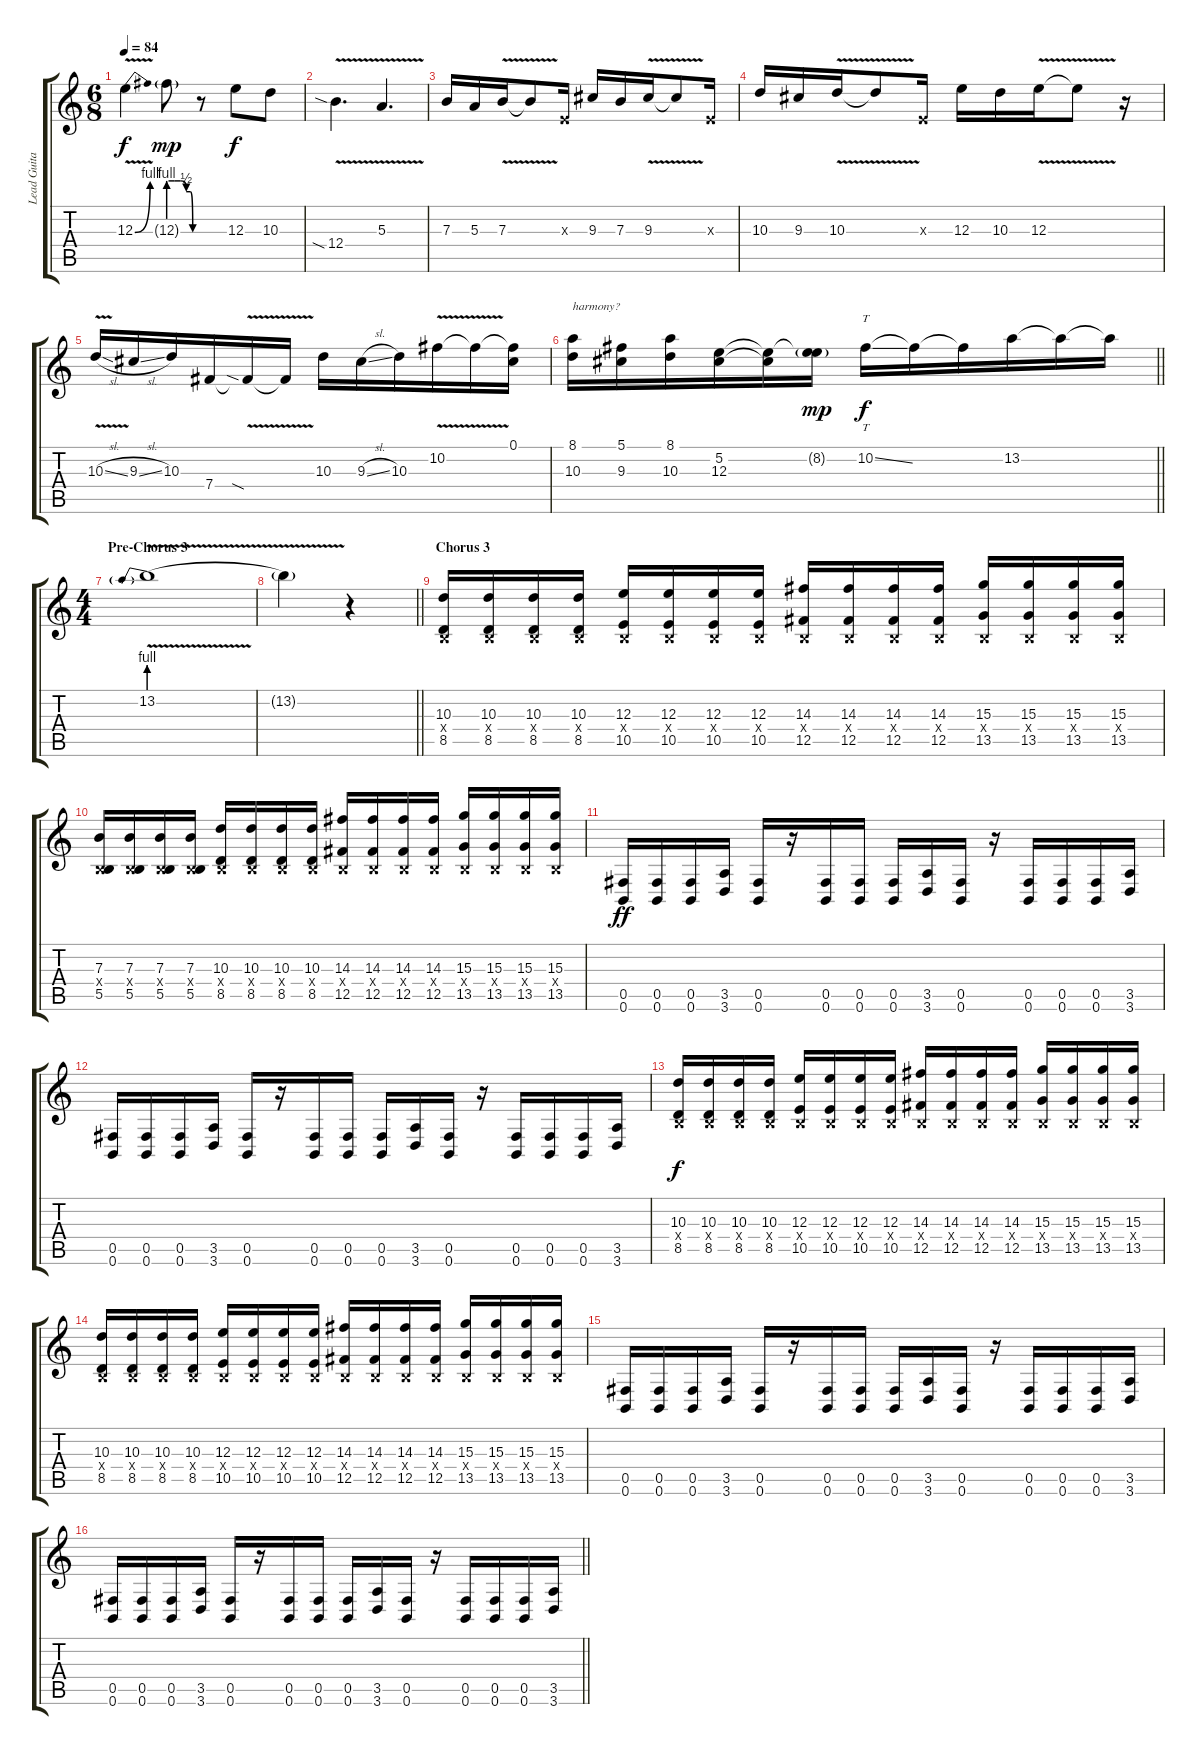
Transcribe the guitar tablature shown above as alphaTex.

\track ("Lead Guitar" "Lead Guita") {instrument distortionguitar}
\staff {score tabs}
\tuning (Db4 Ab3 E3 B2 Gb2 B1) {hide}
\ts (6 8)
\tempo 84
\clef g2
\ks c
12.3{be (bend 0 0 60 4) v}.4{dy f} 12.3{be (custom 0 4 15 4 30 4 44 2 54 2 60 0) g}.8{dy mp} r.8 12.3.8{dy f} 10.3.8 |
12.4{v sia}.4{d} 5.3{v}.4{d} |
7.3.16 5.3.16 7.3{v}.16 7.3{t}.8 0.3{x}.16 9.3.16 7.3.16 9.3{v}.16 9.3{t}.8 0.3{x}.16 |
10.3.16 9.3.16 10.3{v}.16 10.3{t}.8 0.3{x}.16 12.3.16 10.3.16 12.3{v}.16 12.3{t}.8 r.16 |
10.3{v sl}.16 9.3{sl}.16 10.3.16 7.4.16 7.4{v sia t}.16 7.4{t}.16 10.3.16 9.3{sl}.16 10.3.16 10.2{v}.16 10.2{t}.16 (0.1 10.2{t}).16 |
\barLineRight lightlight
(8.1 10.3).16{txt "harmony?"} (5.1 9.3).16 (8.1 10.3).16 (5.2 12.3).16 (5.2{t} 12.3{t}).16 (8.2{g} 12.3{t}).16{dy mp} 10.2{ss}.16{tt dy f} 10.2{t}.16 10.2{t}.16 13.2.16 13.2{t}.16 13.2{t}.16 |
\ts (4 4)
\section ("" "Pre-Chorus 3")
13.2{be (prebend 0 4 60 4) v}.1 |
\barLineRight lightlight
13.2{t}.4 r.4 |
\section ("" "Chorus 3")
(10.3 0.4{x} 8.5).16 (10.3 0.4{x} 8.5).16 (10.3 0.4{x} 8.5).16 (10.3 0.4{x} 8.5).16 (12.3 0.4{x} 10.5).16 (12.3 0.4{x} 10.5).16 (12.3 0.4{x} 10.5).16 (12.3 0.4{x} 10.5).16 (14.3 0.4{x} 12.5).16 (14.3 0.4{x} 12.5).16 (14.3 0.4{x} 12.5).16 (14.3 0.4{x} 12.5).16 (15.3 0.4{x} 13.5).16 (15.3 0.4{x} 13.5).16 (15.3 0.4{x} 13.5).16 (15.3 0.4{x} 13.5).16 |
(7.3 0.4{x} 5.5).16 (7.3 0.4{x} 5.5).16 (7.3 0.4{x} 5.5).16 (7.3 0.4{x} 5.5).16 (10.3 0.4{x} 8.5).16 (10.3 0.4{x} 8.5).16 (10.3 0.4{x} 8.5).16 (10.3 0.4{x} 8.5).16 (14.3 0.4{x} 12.5).16 (14.3 0.4{x} 12.5).16 (14.3 0.4{x} 12.5).16 (14.3 0.4{x} 12.5).16 (15.3 0.4{x} 13.5).16 (15.3 0.4{x} 13.5).16 (15.3 0.4{x} 13.5).16 (15.3 0.4{x} 13.5).16 |
(0.5 0.6).16{dy ff} (0.5 0.6).16 (0.5 0.6).16 (3.5 3.6).16 (0.5 0.6).16 r.16 (0.5 0.6).16 (0.5 0.6).16 (0.5 0.6).16 (3.5 3.6).16 (0.5 0.6).16 r.16 (0.5 0.6).16 (0.5 0.6).16 (0.5 0.6).16 (3.5 3.6).16 |
(0.5 0.6).16 (0.5 0.6).16 (0.5 0.6).16 (3.5 3.6).16 (0.5 0.6).16 r.16 (0.5 0.6).16 (0.5 0.6).16 (0.5 0.6).16 (3.5 3.6).16 (0.5 0.6).16 r.16 (0.5 0.6).16 (0.5 0.6).16 (0.5 0.6).16 (3.5 3.6).16 |
(10.3 0.4{x} 8.5).16{dy f} (10.3 0.4{x} 8.5).16 (10.3 0.4{x} 8.5).16 (10.3 0.4{x} 8.5).16 (12.3 0.4{x} 10.5).16 (12.3 0.4{x} 10.5).16 (12.3 0.4{x} 10.5).16 (12.3 0.4{x} 10.5).16 (14.3 0.4{x} 12.5).16 (14.3 0.4{x} 12.5).16 (14.3 0.4{x} 12.5).16 (14.3 0.4{x} 12.5).16 (15.3 0.4{x} 13.5).16 (15.3 0.4{x} 13.5).16 (15.3 0.4{x} 13.5).16 (15.3 0.4{x} 13.5).16 |
(10.3 0.4{x} 8.5).16 (10.3 0.4{x} 8.5).16 (10.3 0.4{x} 8.5).16 (10.3 0.4{x} 8.5).16 (12.3 0.4{x} 10.5).16 (12.3 0.4{x} 10.5).16 (12.3 0.4{x} 10.5).16 (12.3 0.4{x} 10.5).16 (14.3 0.4{x} 12.5).16 (14.3 0.4{x} 12.5).16 (14.3 0.4{x} 12.5).16 (14.3 0.4{x} 12.5).16 (15.3 0.4{x} 13.5).16 (15.3 0.4{x} 13.5).16 (15.3 0.4{x} 13.5).16 (15.3 0.4{x} 13.5).16 |
(0.5 0.6).16 (0.5 0.6).16 (0.5 0.6).16 (3.5 3.6).16 (0.5 0.6).16 r.16 (0.5 0.6).16 (0.5 0.6).16 (0.5 0.6).16 (3.5 3.6).16 (0.5 0.6).16 r.16 (0.5 0.6).16 (0.5 0.6).16 (0.5 0.6).16 (3.5 3.6).16 |
\barLineRight lightlight
(0.5 0.6).16 (0.5 0.6).16 (0.5 0.6).16 (3.5 3.6).16 (0.5 0.6).16 r.16 (0.5 0.6).16 (0.5 0.6).16 (0.5 0.6).16 (3.5 3.6).16 (0.5 0.6).16 r.16 (0.5 0.6).16 (0.5 0.6).16 (0.5 0.6).16 (3.5 3.6).16
